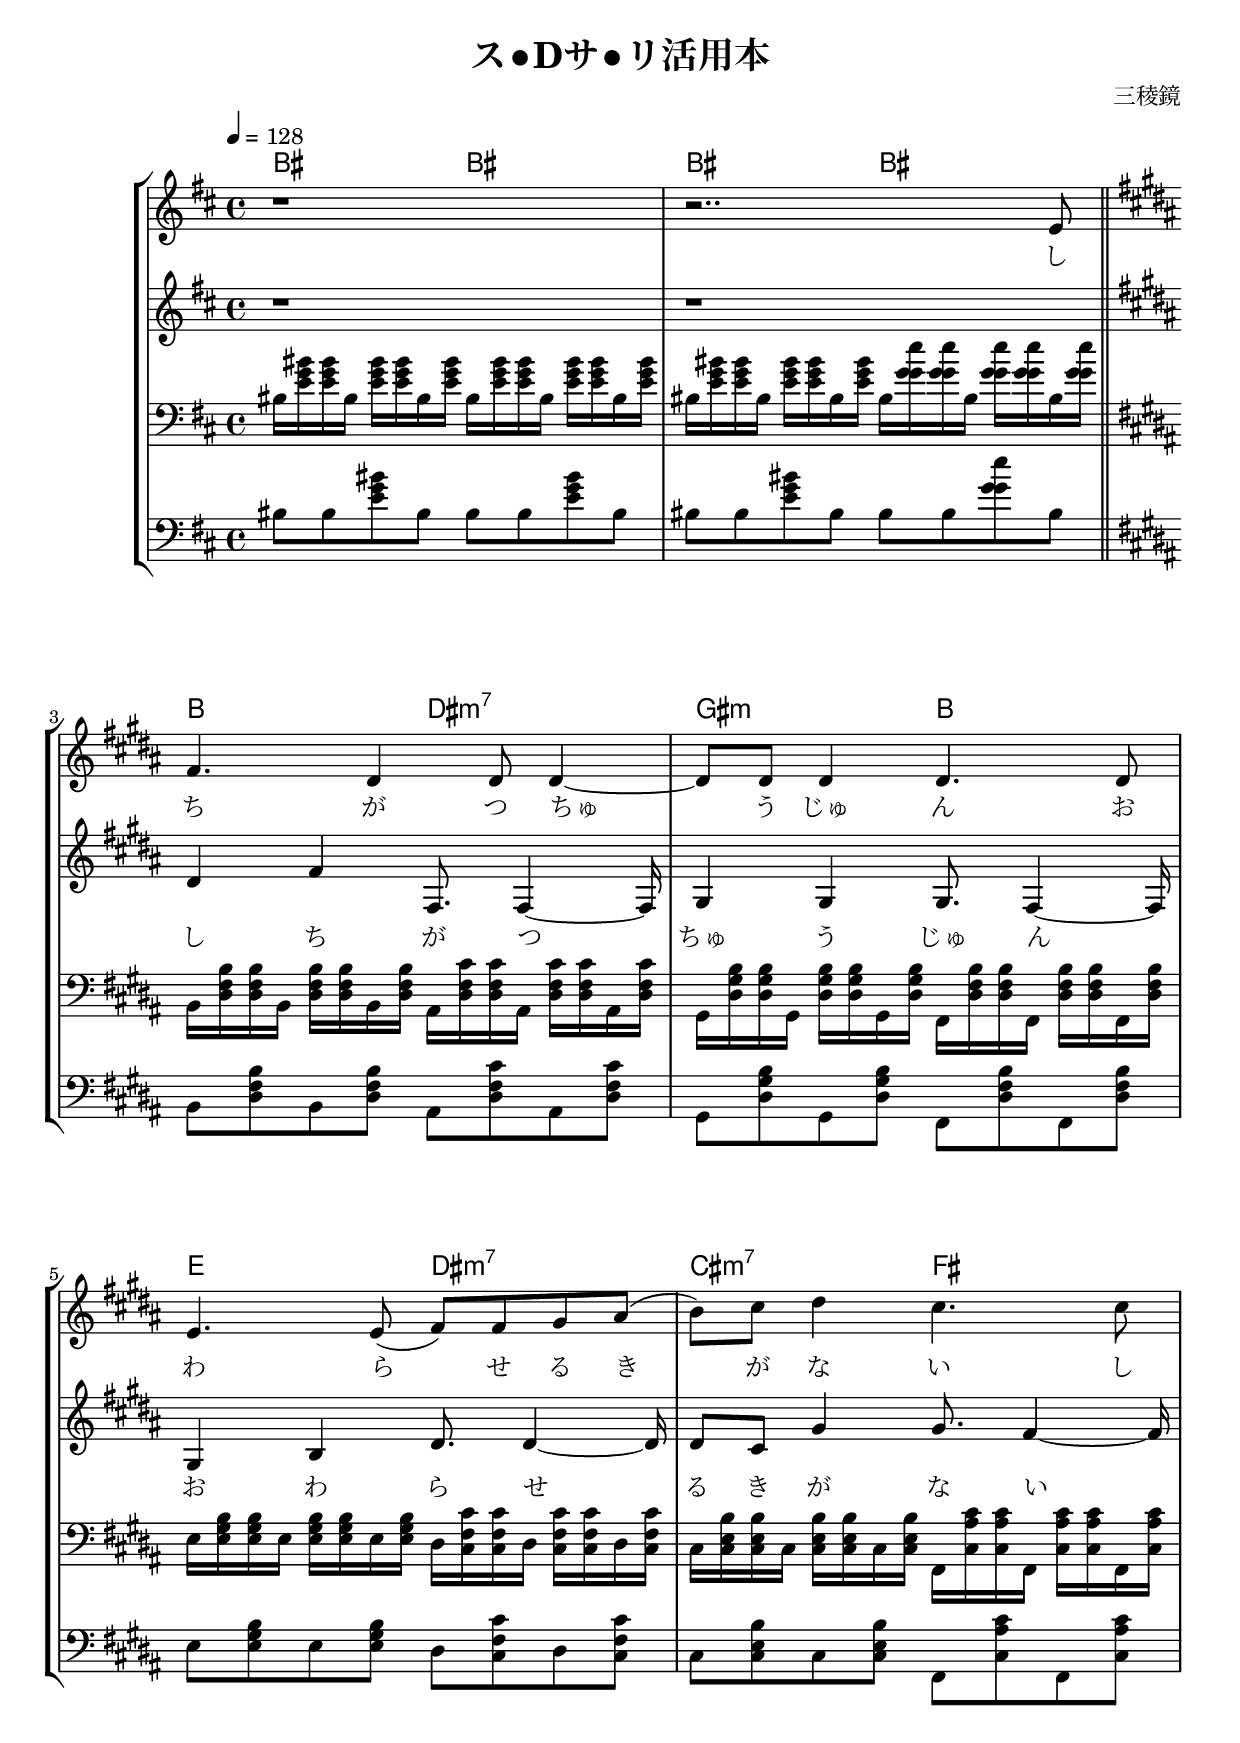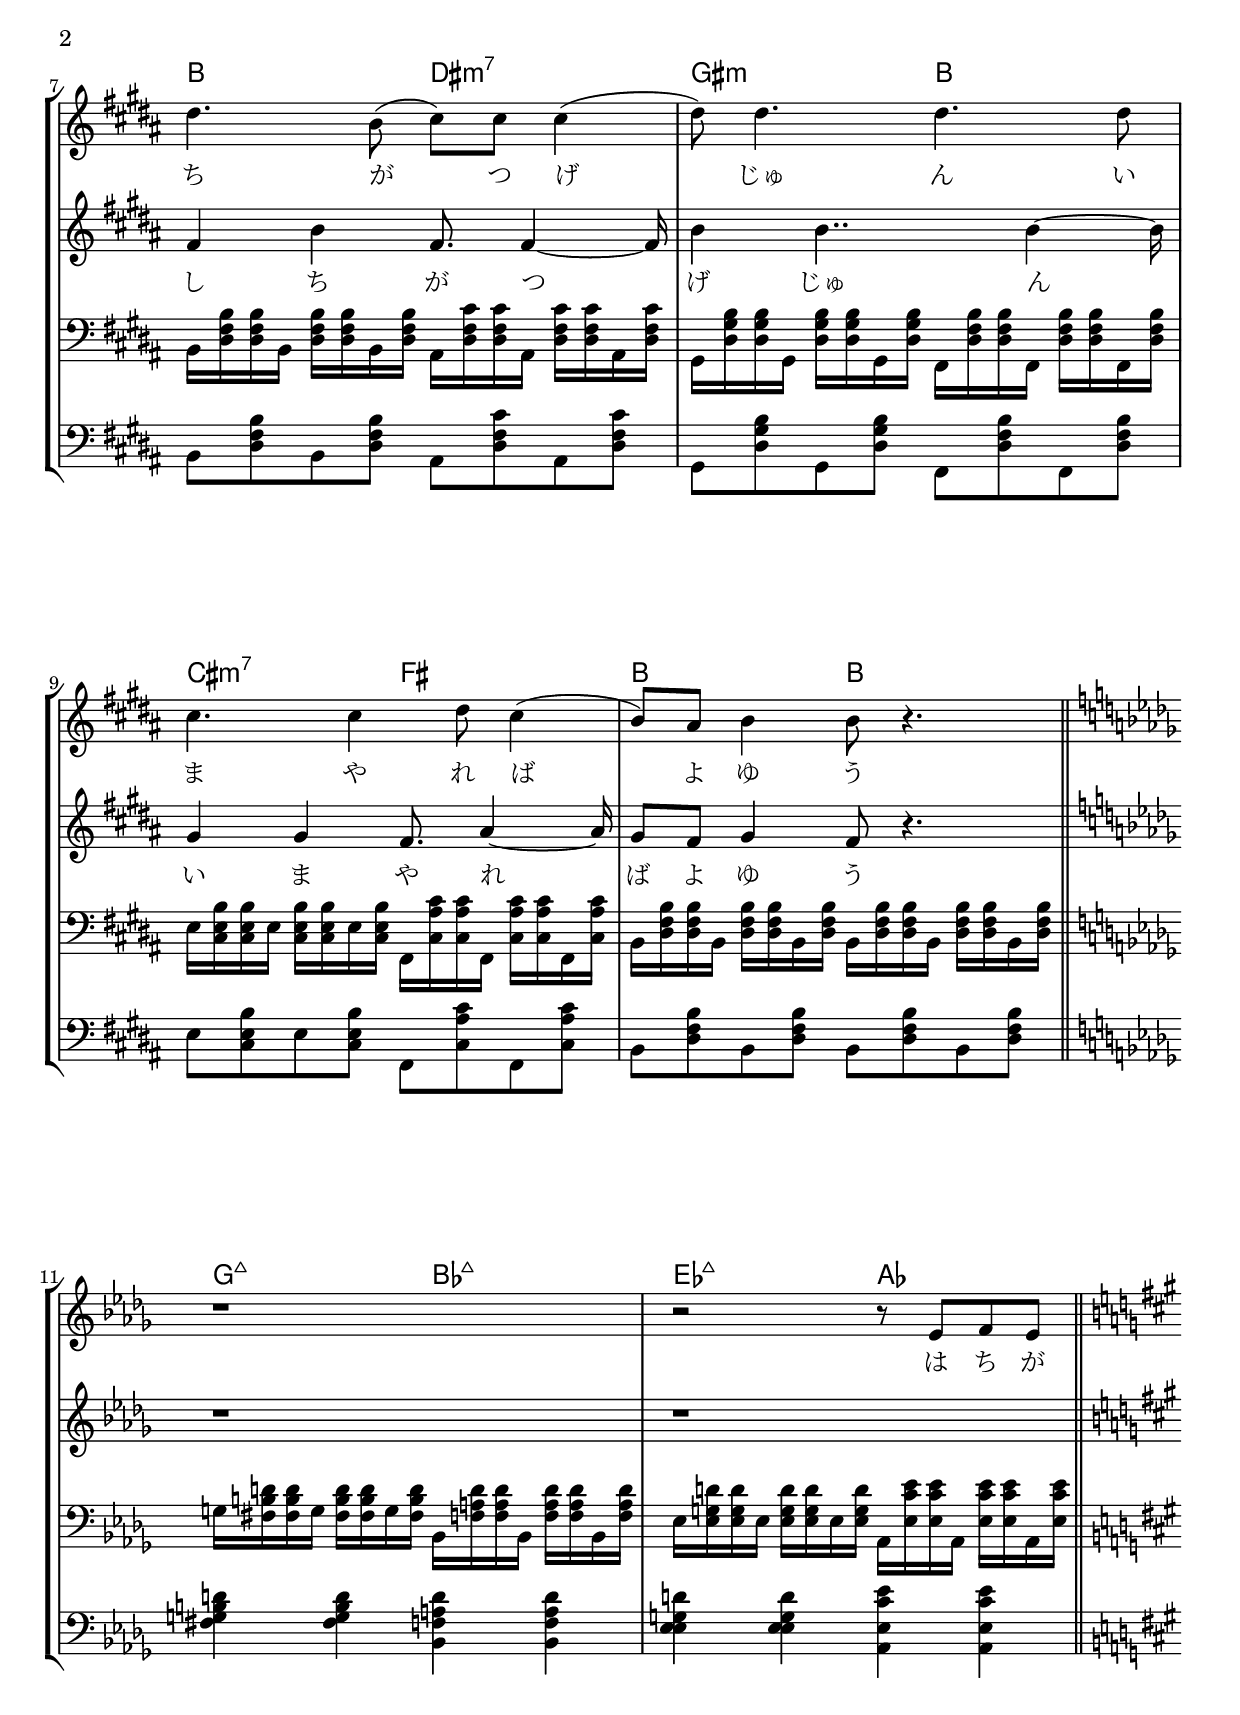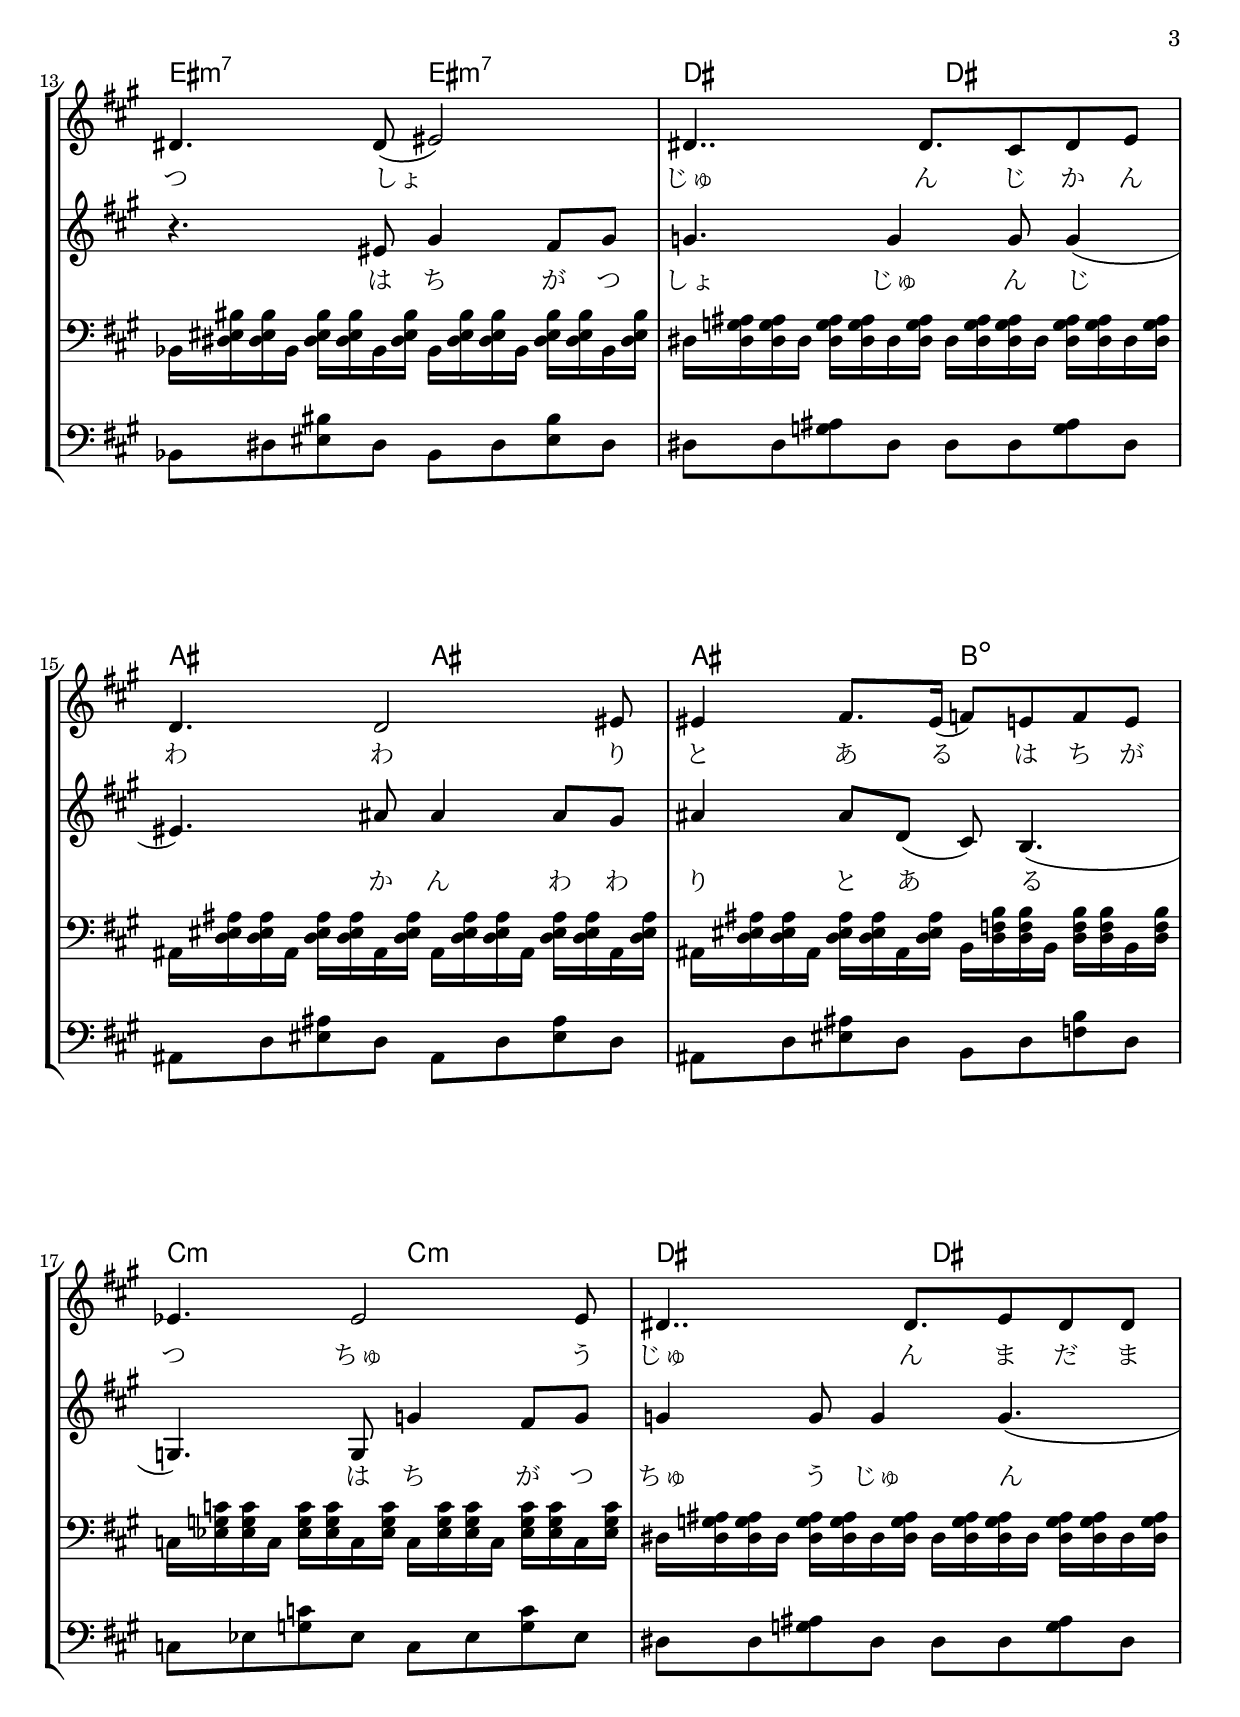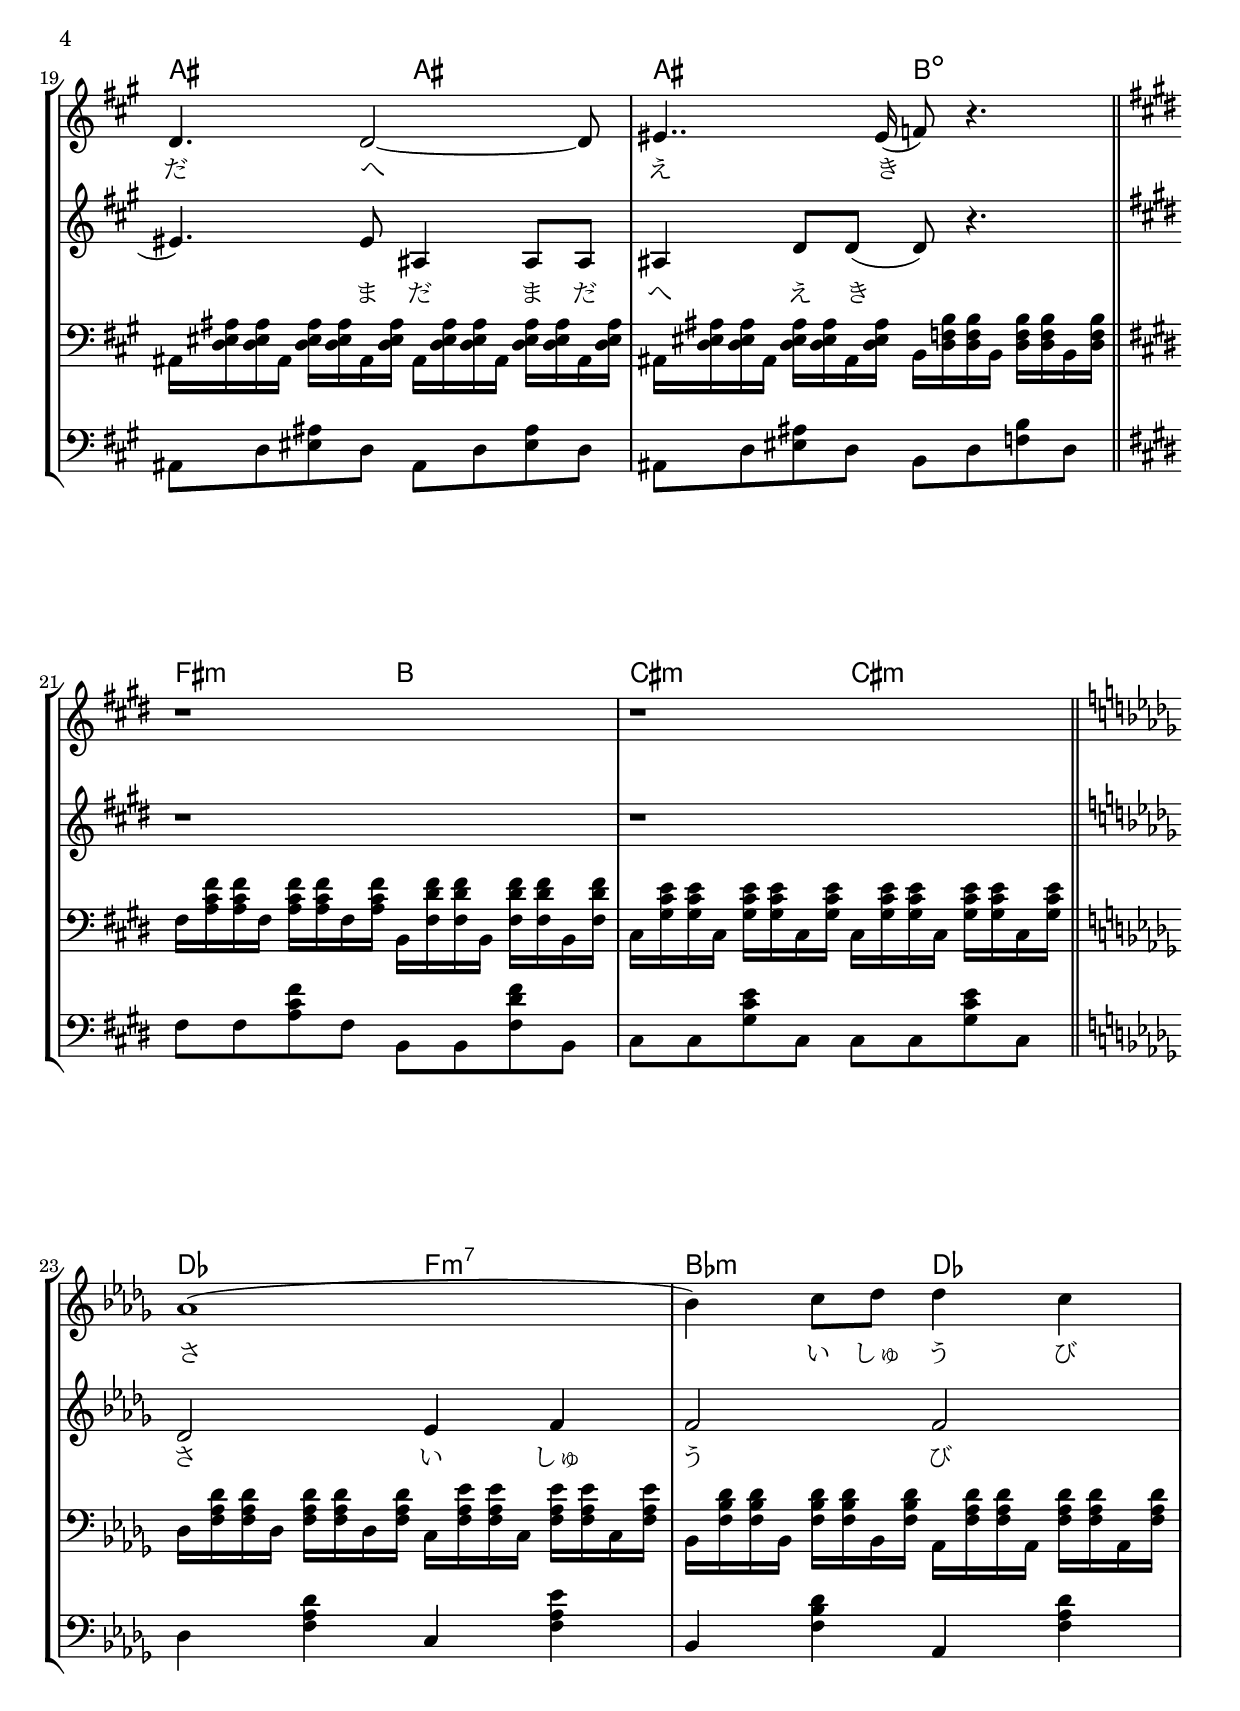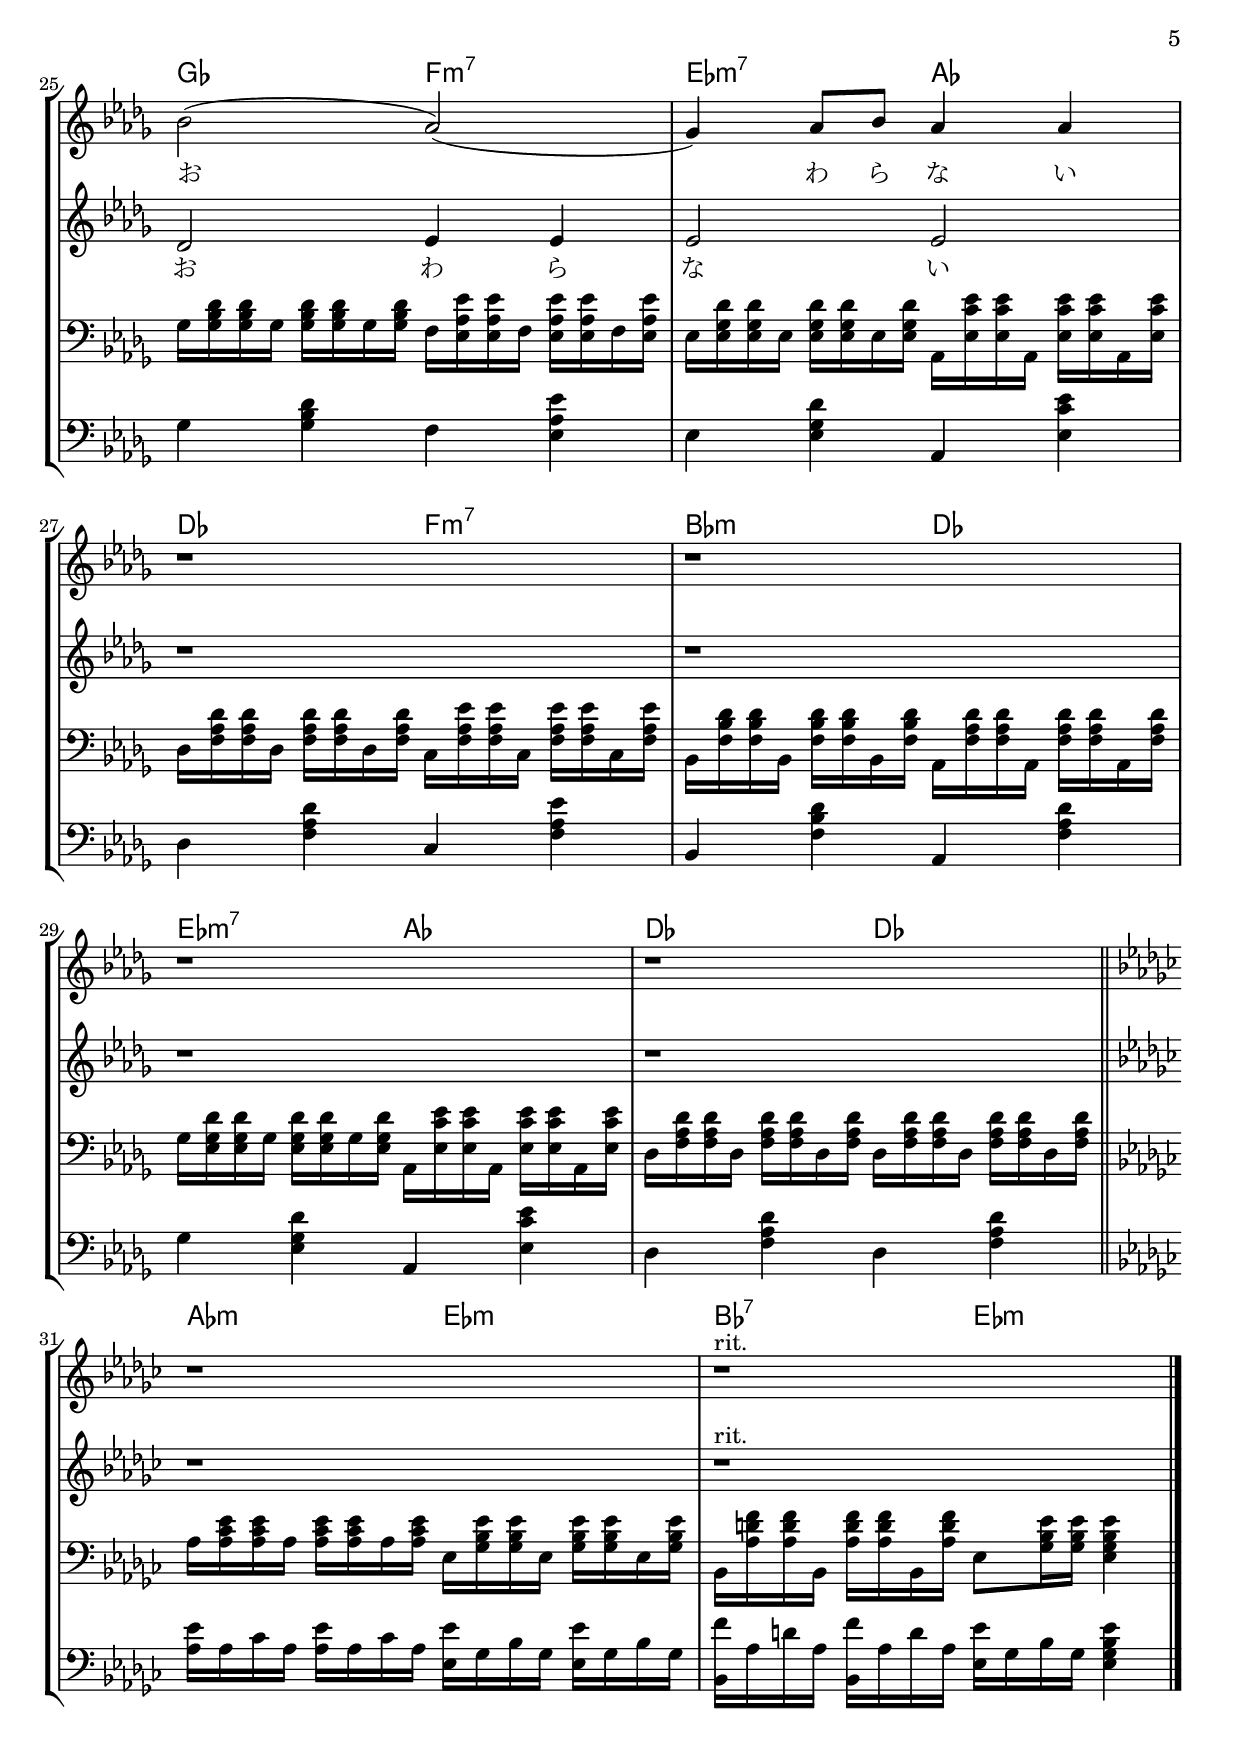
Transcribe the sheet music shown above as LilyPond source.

\version "2.12.1"

\header {
	title = \markup {ス●Dサ●リ活用本}
	composer = \markup \center-column {三稜鏡}
}

harmony = \chordmode {
	bis2 bis bis bis 

	b dis:min7 gis:m b e dis:min7 cis:min7 fis b dis:min7 gis:m b cis:min7 fis b b 

	g:maj7 bes:maj7 es:maj7 as 

	eis:min7 eis:min7 dis dis ais ais ais b:dim c:m c:m dis dis ais ais ais b:dim 

	fis:m b cis:m cis:m 

	des f:min7 bes:m des ges f:min7 es:min7 as des f:min7 bes:m des es:min7 as des des 

	as:m es:m bes:7 es:m 
}

melody = {
	\key d \major
	\tempo 4 = 128
	r1 | r2.. 
	\set Staff.midiInstrument = #"Lead 2 (sawtooth)"
	e'8 
		\key b \major
fis'4.  dis'4  dis'8  dis'4~ 
	dis'8  dis'8  dis'4  dis'4.  dis'8 
	e'4.  e'8  (fis'8)  fis'8  gis'8  ais'8 
	(b'8)  cis''8  dis''4  cis''4.  cis''8 
	dis''4.  b'8  (cis''8)  cis''8  cis''4 
	(dis''8)  dis''4.  dis''4.  dis''8 
	cis''4.  cis''4  dis''8  cis''4 
	(b'8)  ais'8  b'4  b'8  	r4. 	\key des \major
	r1 | r2 r8 
	\set Staff.midiInstrument = #"Bagpipe"
	es'8  f'8  es'8 
		\key a \major
dis'4.  dis'8  (eis'2) 
	dis'4..  dis'8.  cis'8  dis'8  e'8 
	d'4.  d'2  eis'8 
	eis'4  fis'8.  eis'16  (f'8)  e'8  f'8  e'8 
	es'4.  es'2  es'8 
	dis'4..  dis'8.  e'8  dis'8  dis'8 
	d'4.  d'2~d'8 
	eis'4..  eis'16  (f'8)  	r4. 	\key e \major
	r1 | r1   
	\set Staff.midiInstrument = #"FX 7 (echoes)"
		\key des \major
as'1 
	(bes'4)  c''8  des''8  des''4  c''4 
	bes'2  (as'2) 
	(ges'4)  as'8  bes'8  as'4  as'4
	r1 r1 r1 r1 	\key ges \major
	r1 | r1^"rit." \bar "|."
}

words = \lyricmode {
	
	し  ち  が  つ  ちゅ  う  じゅ  ん  お  わ  ら  せ  る  き  が  な  い  し  ち  が  つ  げ  じゅ  ん  い  ま  や  れ  ば  よ  ゆ  う  
	
	は  ち  が  つ  しょ  じゅ  ん  じ  か  ん  わ  わ  り  と  あ  る  は  ち  が  つ  ちゅ  う  じゅ  ん  ま  だ  ま  だ  へ  え  き  
	
	さ  い  しゅ  う  び  お  わ  ら  な  い  
	
}

secondmelody = {
	\key d \major
	\tempo 4 = 128
	r1 | r1   
	\set Staff.midiInstrument = #"Ocarina"
		\key b \major
 dis'4  fis'4  fis8.  fis4~fis16 
	gis4  gis4  gis8.  fis4~fis16 
	gis4  b4  dis'8.  dis'4~dis'16 
	dis'8  cis'8  gis'4  gis'8.  fis'4~fis'16 
	fis'4  b'4  fis'8.  fis'4~fis'16 
	b'4  b'4..  b'4~b'16 
	gis'4  gis'4  fis'8.  ais'4~ais'16 
	gis'8  fis'8  gis'4  fis'8  	r4. 	\key des \major
	r1 | r1   
	\set Staff.midiInstrument = #"Pad 5 (bowed)"
		\key a \major
r4. eis'8  gis'4  fis'8  gis'8 
	g'4.  g'4  g'8  g'4 
	(eis'4.)  ais'8  ais'4  ais'8  gis'8 
	ais'4  ais'8  d'8  (cis'8)  b4. 
	(g4.)  g8  g'4  fis'8  g'8 
	g'4  g'8  g'4  g'4. 
	(eis'4.)  eis'8  ais4  ais8  ais8 
	ais4  d'8  d'8  (d'8)  	r4. 	\key e \major
	r1 | r1   
	\set Staff.midiInstrument = #"Gunshot"
		\key des \major
des'2  es'4  f'4 
	f'2  f'2 
	des'2  es'4  es'4 
	es'2  es'2
	r1 r1 r1 r1 	\key ges \major
	r1 | r1^"rit." \bar "|."
}

secondwords = \lyricmode {
	
	し  ち  が  つ  ちゅ  う  じゅ  ん  お  わ  ら  せ  る  き  が  な  い  し  ち  が  つ  げ  じゅ  ん  い  ま  や  れ  ば  よ  ゆ  う  
	
	は  ち  が  つ  しょ  じゅ  ん  じ  か  ん  わ  わ  り  と  あ  る  は  ち  が  つ  ちゅ  う  じゅ  ん  ま  だ  ま  だ  へ  え  き  
	
	さ  い  しゅ  う  び  お  わ  ら  な  い  
	
}

tempochange = {
	\tempo 4 = 128
	r1 | r1 \bar "||"
	\tempo 4 = 128
	r1 | r1 | r1 | r1 | r1 | r1 | r1 | r1 \bar "||"
	\tempo 4 = 128
	r1 | r1 \bar "||"
	\tempo 4 = 128
	r1 | r1 | r1 | r1 | r1 | r1 | r1 | r1 \bar "||"
	\tempo 4 = 128
	r1 | r1 \bar "||"
	\tempo 4 = 128
	r1 | r1 | r1 | r1 | r1 | r1 | r1 | r1 \bar "||"
	\tempo 4 = 128
	r1 | \tempo 4 = 96 r2 \tempo 4 = 85 r2 \bar "|."
}

mainacc = {
	\clef bass
	\set Staff.midiInstrument = #"Pad 1 (new age)"
	\key d \major
	\tempo 4 = 128
	bis16 <e' g' bis'>16 <e' g' bis'>16 bis16   <e' g' bis'>16 <e' g' bis'>16 bis16 <e' g' bis'>16
	bis16 <e' g' bis'>16 <e' g' bis'>16 bis16   <e' g' bis'>16 <e' g' bis'>16 bis16 <e' g' bis'>16
	bis16 <e' g' bis'>16 <e' g' bis'>16 bis16   <e' g' bis'>16 <e' g' bis'>16 bis16 <e' g' bis'>16
	bis16 <g' g' e''>16 <g' g' e''>16 bis16   <g' g' e''>16 <g' g' e''>16 bis16 <g' g' e''>16
	\bar "||"

	\set Staff.midiInstrument = #"Pad 3 (polysynth)"
	\key b \major
	b,16 <dis fis b>16 <dis fis b>16 b,16   <dis fis b>16 <dis fis b>16 b,16 <dis fis b>16
	ais,16 <dis fis cis'>16 <dis fis cis'>16 ais,16   <dis fis cis'>16 <dis fis cis'>16 ais,16 <dis fis cis'>16
	gis,16 <dis gis b>16 <dis gis b>16 gis,16   <dis gis b>16 <dis gis b>16 gis,16 <dis gis b>16
	fis,16 <dis fis b>16 <dis fis b>16 fis,16   <dis fis b>16 <dis fis b>16 fis,16 <dis fis b>16
	e16 <e gis b>16 <e gis b>16 e16   <e gis b>16 <e gis b>16 e16 <e gis b>16
	dis16 <cis fis cis'>16 <cis fis cis'>16 dis16   <cis fis cis'>16 <cis fis cis'>16 dis16 <cis fis cis'>16
	cis16 <cis e b>16 <cis e b>16 cis16   <cis e b>16 <cis e b>16 cis16 <cis e b>16
	fis,16 <cis ais cis'>16 <cis ais cis'>16 fis,16   <cis ais cis'>16 <cis ais cis'>16 fis,16 <cis ais cis'>16
	b,16 <dis fis b>16 <dis fis b>16 b,16   <dis fis b>16 <dis fis b>16 b,16 <dis fis b>16
	ais,16 <dis fis cis'>16 <dis fis cis'>16 ais,16   <dis fis cis'>16 <dis fis cis'>16 ais,16 <dis fis cis'>16
	gis,16 <dis gis b>16 <dis gis b>16 gis,16   <dis gis b>16 <dis gis b>16 gis,16 <dis gis b>16
	fis,16 <dis fis b>16 <dis fis b>16 fis,16   <dis fis b>16 <dis fis b>16 fis,16 <dis fis b>16
	e16 <cis e b>16 <cis e b>16 e16   <cis e b>16 <cis e b>16 e16 <cis e b>16
	fis,16 <cis ais cis'>16 <cis ais cis'>16 fis,16   <cis ais cis'>16 <cis ais cis'>16 fis,16 <cis ais cis'>16
	b,16 <dis fis b>16 <dis fis b>16 b,16   <dis fis b>16 <dis fis b>16 b,16 <dis fis b>16
	b,16 <dis fis b>16 <dis fis b>16 b,16   <dis fis b>16 <dis fis b>16 b,16 <dis fis b>16
	\bar "||"

	\set Staff.midiInstrument = #"Clarinet"
	\key des \major
	g16 <fis b d'>16 <fis b d'>16 g16   <fis b d'>16 <fis b d'>16 g16 <fis b d'>16
	bes,16 <f a d'>16 <f a d'>16 bes,16   <f a d'>16 <f a d'>16 bes,16 <f a d'>16
	es16 <es g d'>16 <es g d'>16 es16   <es g d'>16 <es g d'>16 es16 <es g d'>16
	as,16 <es c' es'>16 <es c' es'>16 as,16   <es c' es'>16 <es c' es'>16 as,16 <es c' es'>16
	\bar "||"

	\set Staff.midiInstrument = #"Pad 3 (polysynth)"
	\key a \major
	bes,16 <dis eis bis>16 <dis eis bis>16 bes,16   <dis eis bis>16 <dis eis bis>16 bes,16 <dis eis bis>16
	bes,16 <dis eis bis>16 <dis eis bis>16 bes,16   <dis eis bis>16 <dis eis bis>16 bes,16 <dis eis bis>16
	dis16 <dis g ais>16 <dis g ais>16 dis16   <dis g ais>16 <dis g ais>16 dis16 <dis g ais>16
	dis16 <dis g ais>16 <dis g ais>16 dis16   <dis g ais>16 <dis g ais>16 dis16 <dis g ais>16
	ais,16 <d eis ais>16 <d eis ais>16 ais,16   <d eis ais>16 <d eis ais>16 ais,16 <d eis ais>16
	ais,16 <d eis ais>16 <d eis ais>16 ais,16   <d eis ais>16 <d eis ais>16 ais,16 <d eis ais>16
	ais,16 <d eis ais>16 <d eis ais>16 ais,16   <d eis ais>16 <d eis ais>16 ais,16 <d eis ais>16
	b,16 <d f b>16 <d f b>16 b,16   <d f b>16 <d f b>16 b,16 <d f b>16
	c16 <es g c'>16 <es g c'>16 c16   <es g c'>16 <es g c'>16 c16 <es g c'>16
	c16 <es g c'>16 <es g c'>16 c16   <es g c'>16 <es g c'>16 c16 <es g c'>16
	dis16 <dis g ais>16 <dis g ais>16 dis16   <dis g ais>16 <dis g ais>16 dis16 <dis g ais>16
	dis16 <dis g ais>16 <dis g ais>16 dis16   <dis g ais>16 <dis g ais>16 dis16 <dis g ais>16
	ais,16 <d eis ais>16 <d eis ais>16 ais,16   <d eis ais>16 <d eis ais>16 ais,16 <d eis ais>16
	ais,16 <d eis ais>16 <d eis ais>16 ais,16   <d eis ais>16 <d eis ais>16 ais,16 <d eis ais>16
	ais,16 <d eis ais>16 <d eis ais>16 ais,16   <d eis ais>16 <d eis ais>16 ais,16 <d eis ais>16
	b,16 <d f b>16 <d f b>16 b,16   <d f b>16 <d f b>16 b,16 <d f b>16
	\bar "||"

	\set Staff.midiInstrument = #"Clarinet"
	\key e \major
	fis16 <a cis' fis'>16 <a cis' fis'>16 fis16   <a cis' fis'>16 <a cis' fis'>16 fis16 <a cis' fis'>16
	b,16 <fis dis' fis'>16 <fis dis' fis'>16 b,16   <fis dis' fis'>16 <fis dis' fis'>16 b,16 <fis dis' fis'>16
	cis16 <gis cis' e'>16 <gis cis' e'>16 cis16   <gis cis' e'>16 <gis cis' e'>16 cis16 <gis cis' e'>16
	cis16 <gis cis' e'>16 <gis cis' e'>16 cis16   <gis cis' e'>16 <gis cis' e'>16 cis16 <gis cis' e'>16
	\bar "||"

	\set Staff.midiInstrument = #"Pad 3 (polysynth)"
	\key des \major
	des16 <f as des'>16 <f as des'>16 des16   <f as des'>16 <f as des'>16 des16 <f as des'>16
	c16 <f as es'>16 <f as es'>16 c16   <f as es'>16 <f as es'>16 c16 <f as es'>16
	bes,16 <f bes des'>16 <f bes des'>16 bes,16   <f bes des'>16 <f bes des'>16 bes,16 <f bes des'>16
	as,16 <f as des'>16 <f as des'>16 as,16   <f as des'>16 <f as des'>16 as,16 <f as des'>16
	ges16 <ges bes des'>16 <ges bes des'>16 ges16   <ges bes des'>16 <ges bes des'>16 ges16 <ges bes des'>16
	f16 <es as es'>16 <es as es'>16 f16   <es as es'>16 <es as es'>16 f16 <es as es'>16
	es16 <es ges des'>16 <es ges des'>16 es16   <es ges des'>16 <es ges des'>16 es16 <es ges des'>16
	as,16 <es c' es'>16 <es c' es'>16 as,16   <es c' es'>16 <es c' es'>16 as,16 <es c' es'>16
	des16 <f as des'>16 <f as des'>16 des16   <f as des'>16 <f as des'>16 des16 <f as des'>16
	c16 <f as es'>16 <f as es'>16 c16   <f as es'>16 <f as es'>16 c16 <f as es'>16
	bes,16 <f bes des'>16 <f bes des'>16 bes,16   <f bes des'>16 <f bes des'>16 bes,16 <f bes des'>16
	as,16 <f as des'>16 <f as des'>16 as,16   <f as des'>16 <f as des'>16 as,16 <f as des'>16
	ges16 <es ges des'>16 <es ges des'>16 ges16   <es ges des'>16 <es ges des'>16 ges16 <es ges des'>16
	as,16 <es c' es'>16 <es c' es'>16 as,16   <es c' es'>16 <es c' es'>16 as,16 <es c' es'>16
	des16 <f as des'>16 <f as des'>16 des16   <f as des'>16 <f as des'>16 des16 <f as des'>16
	des16 <f as des'>16 <f as des'>16 des16   <f as des'>16 <f as des'>16 des16 <f as des'>16
	\bar "||"

	\set Staff.midiInstrument = #"Clarinet"
	\key ges \major
	as16 <as ces' es'>16 <as ces' es'>16 as16   <as ces' es'>16 <as ces' es'>16 as16 <as ces' es'>16
	es16 <ges bes es'>16 <ges bes es'>16 es16   <ges bes es'>16 <ges bes es'>16 es16 <ges bes es'>16
	bes,16 <as d' f'>16 <as d' f'>16 bes,16   <as d' f'>16 <as d' f'>16 bes,16 <as d' f'>16
	es8 <ges bes es'>16 <ges bes es'>16 <es ges bes es'>4
	\bar "|."
}

subacc = {
	\clef bass
	\set Staff.midiInstrument = #"Pad 6 (metallic)"
	\key d \major
	\tempo 4 = 128
	bis8 bis8 <e' g' bis'>8 bis8
	bis8 bis8 <e' g' bis'>8 bis8
	bis8 bis8 <e' g' bis'>8 bis8
	bis8 bis8 <g' g' e''>8 bis8
	\bar "||"

	\set Staff.midiInstrument = #"Clarinet"
	\key b \major
	b,8 <dis fis b> b, <dis fis b>
	ais,8 <dis fis cis'> ais, <dis fis cis'>
	gis,8 <dis gis b> gis, <dis gis b>
	fis,8 <dis fis b> fis, <dis fis b>
	e8 <e gis b> e <e gis b>
	dis8 <cis fis cis'> dis <cis fis cis'>
	cis8 <cis e b> cis <cis e b>
	fis,8 <cis ais cis'> fis, <cis ais cis'>
	b,8 <dis fis b> b, <dis fis b>
	ais,8 <dis fis cis'> ais, <dis fis cis'>
	gis,8 <dis gis b> gis, <dis gis b>
	fis,8 <dis fis b> fis, <dis fis b>
	e8 <cis e b> e <cis e b>
	fis,8 <cis ais cis'> fis, <cis ais cis'>
	b,8 <dis fis b> b, <dis fis b>
	b,8 <dis fis b> b, <dis fis b>
	\bar "||"

	\set Staff.midiInstrument = #"Pad 3 (polysynth)"
	\key des \major
	<g fis b d'>4 <g fis b d'>4
	<bes, f a d'>4 <bes, f a d'>4
	<es es g d'>4 <es es g d'>4
	<as, es c' es'>4 <as, es c' es'>4
	\bar "||"

	\set Staff.midiInstrument = #"Clarinet"
	\key a \major
	bes,8 dis <eis bis> dis
	bes,8 dis <eis bis> dis
	dis8 dis <g ais> dis
	dis8 dis <g ais> dis
	ais,8 d <eis ais> d
	ais,8 d <eis ais> d
	ais,8 d <eis ais> d
	b,8 d <f b> d
	c8 es <g c'> es
	c8 es <g c'> es
	dis8 dis <g ais> dis
	dis8 dis <g ais> dis
	ais,8 d <eis ais> d
	ais,8 d <eis ais> d
	ais,8 d <eis ais> d
	b,8 d <f b> d
	\bar "||"

	\set Staff.midiInstrument = #"Pad 3 (polysynth)"
	\key e \major
	fis8 fis8 <a cis' fis'>8 fis8
	b,8 b,8 <fis dis' fis'>8 b,8
	cis8 cis8 <gis cis' e'>8 cis8
	cis8 cis8 <gis cis' e'>8 cis8
	\bar "||"

	\set Staff.midiInstrument = #"Clarinet"
	\key des \major
	des4 <f as des'>4
	c4 <f as es'>4
	bes,4 <f bes des'>4
	as,4 <f as des'>4
	ges4 <ges bes des'>4
	f4 <es as es'>4
	es4 <es ges des'>4
	as,4 <es c' es'>4
	des4 <f as des'>4
	c4 <f as es'>4
	bes,4 <f bes des'>4
	as,4 <f as des'>4
	ges4 <es ges des'>4
	as,4 <es c' es'>4
	des4 <f as des'>4
	des4 <f as des'>4
	\bar "||"

	\set Staff.midiInstrument = #"Pad 3 (polysynth)"
	\key ges \major
	<as es'>16 as ces' as <as es'> as ces' as
	<es es'>16 ges bes ges <es es'> ges bes ges
	<bes, f'>16 as d' as <bes, f'> as d' as
	<es es'>16 ges bes ges <es ges bes es'>4
	\bar "|."
}

percA = {
	\drummode {
	r4 hh4 hh4 hh4  |hh4 hh4 hh4 hh4  \bar "||"
	r2 r8 hho4.  |r2 r8 hho4.  |r2 r8 hho4.  |r2 r8 hho4.  |r2 r8 hho4.  |r2 r8 hho4.  |r2 r8 hho4.  |r2 r8 hho4.  \bar "||"
	r4 hh8. hh4 r16 hh4  |hh4 hh8 hh4. hh4  \bar "||"
	hh4 hh4 hh4 hh4  |hh4 hh4 hh4 hh4  |hh4 hh4 hh4 hh4  |hh4 hh4 hh4 hh4  |hh4 hh4 hh4 hh4  |hh4 hh4 hh4 hh4  |hh4 hh4 hh4 hh4  |hh4 hh4 hh4 hh4  \bar "||"
	r4 hh4 hh4 hh4  |hh4 hh4 hh4 hh4  \bar "||"
	r8 hh4 hh4 hh4 hh8  |r8 hh4 hh4 hh8 hh16 hh16 hh16 hh16  |r8 hh4 hh4 hh4 hh8  |r8 hh4 hh4 hh8 hh16 hh16 hh16 hh16  |r8 hh4 hh4 hh4 hh8  |r8 hh4 hh4 hh8 hh16 hh16 hh16 hh16  |r8 hh4 hh4 hh4 hh8  |r8 hh4 hh4 hh8 hh16 hh16 hh16 hh16  \bar "||"
	r1  |r2. hho4  \bar "|."
	}
}

percB = {
	\drummode {
	r8 hhp4 hhp4 hhp4 hhp8  |r8 hhp4 hhp2 r8  \bar "||"
	r8 hh8 hh8 hh8 hh4. hh8  |hh8 hh8 hh8 hh8 hh4 hh8 hh8  |hh8 hh8 hh8 hh8 hh4. hh8  |hh8 hh8 hh8 hh8 hh4 hh8 hh8  |r8 hh8 hh8 hh8 hh4. hh8  |hh8 hh8 hh8 hh8 hh4 hh8 hh8  |hh8 hh8 hh8 hh8 hh4. hh8  |r16 hh4 hh4 hh4 r16 hh8  \bar "||"
	r8 hhp4 hhp4 hhp4 hhp8  |r8 hhp2 hhp4.  \bar "||"
	r8 ss4 ss4 ss4 ss8  |r8 ss4 ss8 ss8. ss8. ss8  |r8 ss4 ss4 ss4 ss8  |r8 ss4 ss8 ss8. ss8. ss8  |r8 ss4 ss4 ss4 ss8  |r8 ss4 ss8 ss8. ss8. ss8  |r8 ss4 ss4 ss4 ss8  |r8 ss4 ss8 ss8. ss8. ss8  \bar "||"
	r8 hhp4 hhp4 hhp4 hhp8  |r8 hhp4 hhp2 r8  \bar "||"
	r8 sn4 sn4 sn4 sn8  |r8 sn4 sn4 sn8 sn16 sn16 sn16 sn16  |r8 sn4 sn4 sn4 sn8  |r8 sn4 sn4 sn8 sn16 sn16 sn16 sn16  |r8 sn4 sn4 sn4 sn8  |r8 sn4 sn4 sn8 sn16 sn16 sn16 sn16  |r8 sn4 sn4 sn4 sn8  |r8 sn4 sn4 sn8 sn16 sn16 sn16 sn16  \bar "||"
	r16 hhp16 hhp8 hhp16 hhp8 hhp2 r16  |r16 hhp16 hhp8 hhp16 hhp8 hhp2 hhp16  \bar "|."
	}
}

percC = {
	\drummode {
	r4 sn2 sn4  |r4 sn4 r16 sn16 sn8. sn16 sn16 sn16  \bar "||"
	r16 hhp4 hhp8 hhp8 hhp4. hhp16  |r16 hhp4 hhp8 hhp8 hhp4 hhp8.  |r16 hhp4 hhp8 hhp8 hhp4 hhp8 hhp16  |r16 hhp4 hhp8 hhp8 hhp4 hhp8.  |r16 hhp4 hhp8 hhp8 hhp4. hhp16  |r16 hhp4 hhp8 hhp8 hhp4 hhp8.  |r16 hhp4 hhp8 hhp8 hhp4 hhp8 hhp16  |r8 hhp8 hhp8 hhp8 hhp4 r16 hhp8.  \bar "||"
	r4 sn2 sn8. sn16  |r4 sn2 sn8 sn16 sn16  \bar "||"
	r8 hhp4 hhp4 hhp4 hhp8  |r8 hhp4 hhp4 hhp4 hhp8  |r8 hhp4 hhp4 hhp4 hhp8  |r8 hhp4 hhp4 hhp4 hhp8  |r8 hhp4 hhp4 hhp4 hhp8  |r8 hhp4 hhp4 hhp4 hhp8  |r8 hhp4 hhp4 hhp4 hhp8  |r8 hhp4 hhp4 hhp4 hhp8  \bar "||"
	r4 sn2 sn4  |r4 sn4 r16 sn16 sn8. sn16 sn16 sn16  \bar "||"
	bd16 bd4. r16 bd16 bd8. bd4  |r1  |bd16 bd4. r16 bd16 bd8. bd4  |r1  |bd16 bd4. r16 bd16 bd8. bd4  |r1  |bd16 bd4. r16 bd16 bd8. bd4  |r1  \bar "||"
	hh8. hh8. hh2 r8  |hh8. hh8. hh4 hh4 hh8  \bar "|."
	}
}

percD = {
	\drummode {
	bd2 bd8 bd16 bd4 r16  |bd4. bd8 bd4 bd4  \bar "||"
	r8. sn2 r16 sn4  |r8. sn2 r16 sn8. sn16  |r8. sn2 r16 sn4  |r8. sn2 r16 sn8. sn16  |r8. sn2 r16 sn4  |r8. sn2 r16 sn8. sn16  |r8. sn2 r16 sn4  |r8. sn2 r16 sn4  \bar "||"
	bd4. r16 bd8. bd4 bd8  |bd8 bd4 r16 bd8. bd4 bd8  \bar "||"
	bd2 bd4. r16 bd16  |bd4 bd4 bd4 bd8. bd16  |bd2 bd4. r16 bd16  |bd4 bd4 bd4 bd8. bd16  |bd2 bd4. r16 bd16  |bd4 bd4 bd4 bd8. bd16  |bd2 bd4. r16 bd16  |bd4 bd4 bd4 bd8. bd16  \bar "||"
	bd2 bd8 bd16 bd4 r16  |bd4. bd8 bd4 bd4  \bar "||"
	r2 r16 cymc16 cymc4.  |r4 cymc16 cymc2 cymc8.  |r2 r16 cymc16 cymc4.  |r4 cymc16 cymc2 cymc8.  |r2 r16 cymc16 cymc4.  |r4 cymc16 cymc2 cymc8.  |r2 r16 cymc16 cymc4.  |r4 cymc16 cymc2 cymc8.  \bar "||"
	r2 ss2  |r2 ss2  \bar "|."
	}
}

percE = {
	\drummode {
	cymc1  |r1 \bar "||"
	bd4. bd8 bd2  |bd4. bd8 bd4. bd8  |bd4. bd8 bd2  |bd4. bd8 bd4. bd8  |bd4. bd8 bd2  |bd4. bd8 bd4. bd8  |bd4. bd8 bd2  |bd4. bd8 bd4 bd4  \bar "||"
	r1  |r4. r16 hho2 r16  \bar "||"
	r1 | r1 | r1 | r1 | r1 | r1 | r1 | r1 \bar "||"
	cymc1  |r1 \bar "||"
	r1  |tomfh16 tomfh2. r8.  |r1  |tomfh16 tomfh2. r8.  |r1  |tomfh16 tomfh2. r8.  |r1  |tomfh16 tomfh2. r8.  \bar "||"
	bd2 r8 bd4 bd8  |bd4. bd4 bd4.  \bar "|."
	}
}

percF = {
	\drummode {
	r1 | r1 \bar "||"
	cymc1  |r1 |r1 |r1 |cymc1  |r1 |r1 |cymc1  \bar "||"
	cymc1  |r1 \bar "||"
	r1 | r1 | r1 | r1 | r1 | r1 | r1 | r1 \bar "||"
	r1 | r1 \bar "||"
	r2 r8 rb4 rb8  |r1  |r2 r8 rb4 rb8  |r1  |r2 r8 rb4 rb8  |r1  |r2 r8 rb4 rb8  |r1  \bar "||"
	r1 | r1 \bar "|."
	}
}

percG = {
	\drummode {
	r1 | r1 \bar "||"
	r1 |r1 |r1 |r1 |r1 |r1 |r1 |r4. r16 tommh2 r16  \bar "||"
	r1 | r1 \bar "||"
	r1 | r1 | r1 | r1 | r1 | r1 | r1 | r1 \bar "||"
	r1 | r1 \bar "||"
	r4. hc16 hc2 r16  |r4 r16 hc8. hc16 hc4. r16  |r4. hc16 hc2 r16  |r4 r16 hc8. hc16 hc4. r16  |r4. hc16 hc2 r16  |r4 r16 hc8. hc16 hc4. r16  |r4. hc16 hc2 r16  |r4 r16 hc8. hc16 hc4. r16  \bar "||"
	r1 | r1 \bar "|."
	}
}

percH = {
	\drummode {
	r1 | r1 \bar "||"
	r1 |r1 |r1 |r1 |r1 |r1 |r1 |r2. r8 toml8  \bar "||"
	r1 | r1 \bar "||"
	r1 | r1 | r1 | r1 | r1 | r1 | r1 | r1 \bar "||"
	r1 | r1 \bar "||"
	r8. cymr16 cymr2 r16 cymr8.  |r16 cymr4 r16 cymr4 r16 cymr8 cymr8.  |r8. cymr16 cymr2 r16 cymr8.  |r16 cymr4 r16 cymr4 r16 cymr8 cymr8.  |r8. cymr16 cymr2 r16 cymr8.  |r16 cymr4 r16 cymr4 r16 cymr8 cymr8.  |r8. cymr16 cymr2 r16 cymr8.  |r16 cymr4 r16 cymr4 r16 cymr8 cymr8.  \bar "||"
	r1 | r1 \bar "|."
	}
}

\score {
	<<
		\new StaffGroup <<
			\new ChordNames {\harmony}
			\new Voice = "melody" {\melody}
			\new Lyrics \lyricsto "melody" \words
			\new Voice = "secondmelody" {\secondmelody}
			\new Lyrics \lyricsto "secondmelody" \secondwords
			\new Staff = "mainacc" {\mainacc}
			\new Staff = "subacc" {\subacc}
		>>
	>>
	\layout { }
}
